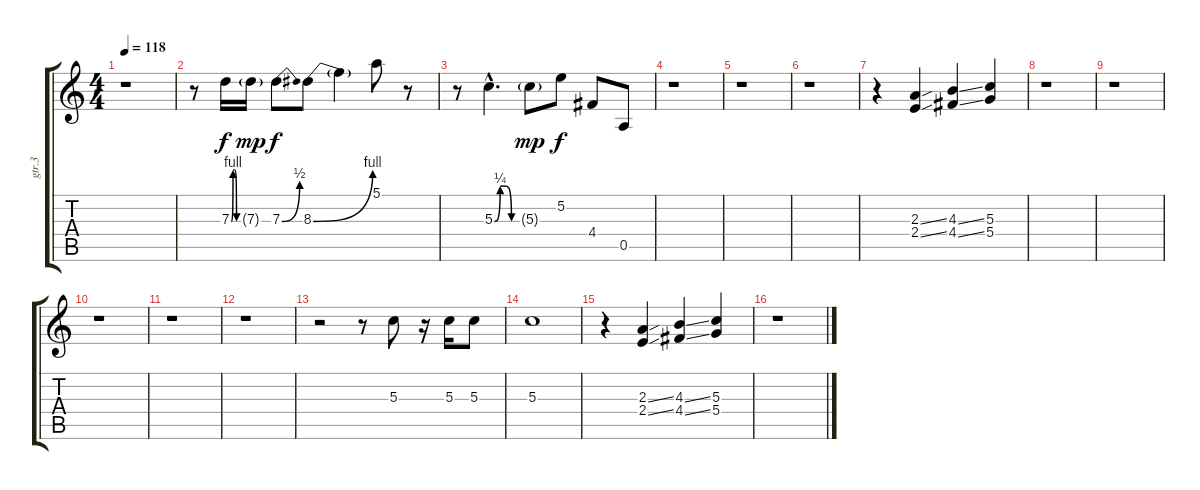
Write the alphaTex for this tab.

\track ("gtr.3" "gtr.3") {instrument distortionguitar}
\staff {score tabs}
\tuning (E4 B3 G3 D3 A2 E2) {hide}
\ts (4 4)
\tempo 118
\clef g2
\ks c
r.1{dy f} |
r.8 7.3{be (custom 0 0 15 4 30 4 45 0 60 0)}.16 7.3{g}.16{dy mp} 7.3{be (bend 0 0 60 2)}.8{dy f} 8.3{be (bend 0 0 60 4)}.8 8.3{t}.4 5.1.8 r.8 |
r.8 5.3{be (custom 0 0 15 1 30 1 45 0 60 0) hac}.4{d} 5.3{g}.8{dy mp} 5.2.8{dy f} 4.4.8 0.5.8 |
r.1 |
r.1 |
r.1 |
r.4 (2.3{ss} 2.4{ss}).4 (4.3{ss} 4.4{ss}).4 (5.3 5.4).4 |
r.1 |
r.1 |
r.1 |
r.1 |
r.1 |
r.2 r.8 5.3.8 r.16 5.3.16 5.3.8 |
5.3.1 |
r.4 (2.3{ss} 2.4{ss}).4 (4.3{ss} 4.4{ss}).4 (5.3 5.4).4 |
r.1
